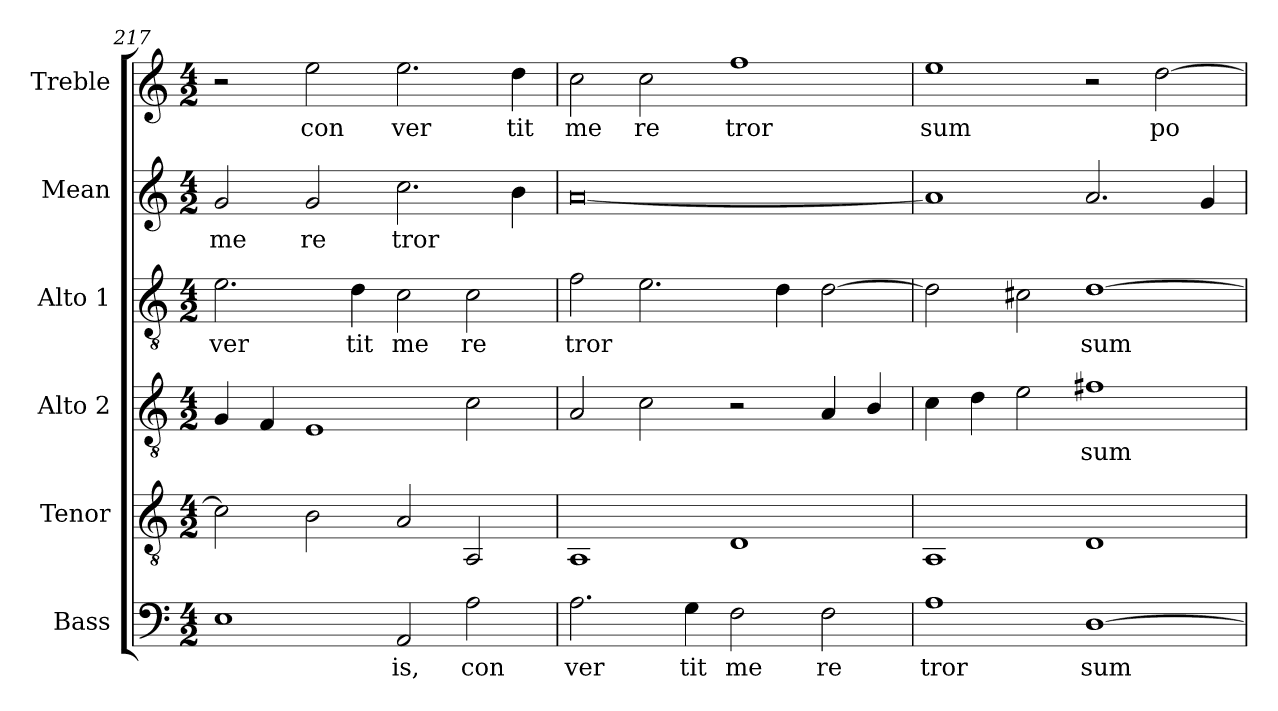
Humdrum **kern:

**kern	**text	**kern	**kern	**text	**kern	**text	**kern	**text	**kern	**text
*part6	*part6	*part5	*part4	*part4	*part3	*part3	*part2	*part2	*part1	*part1
*staff6	*staff6	*staff5	*staff4	*staff4	*staff3	*staff3	*staff2	*staff2	*staff1	*staff1
*I"Bass	*	*I"Tenor	*I"Alto 2	*	*I"Alto 1	*	*I"Mean	*	*I"Treble	*
*I'B.	*	*I'T.	*I'A2.	*	*I'A1	*	*I'M.	*	*I'Tr.	*
*clefF4	*	*clefGv2	*clefGv2	*	*clefGv2	*	*clefG2	*	*clefG2	*
*	*	*ITrd7c12	*ITrd7c12	*	*ITrd7c12	*	*	*	*	*
*k[]	*	*k[]	*k[]	*	*k[]	*	*k[]	*	*k[]	*
*C:	*	*C:	*C:	*	*C:	*	*C:	*	*C:	*
*M4/2	*	*M4/2	*M4/2	*	*M4/2	*	*M4/2	*	*M4/2	*
=217	=217	=217	=217	=217	=217	=217	=217	=217	=217	=217
!	!	!	!	!	!	!LO:LY:b:color=#000000	!	!	!	!
!	!	!	!	!	!	!	!	!LO:LY:b:color=#000000	!	!
1Ei	.	2Ci\]	4GGi/	.	2.Ei\	ver	2gi/	me	2r	.
.	.	.	4FFi/	.	.	.	.	.	.	.
!	!	!	!	!	!	!	!	!LO:LY:b:color=#000000	!	!
!	!	!	!	!	!	!	!	!	!	!LO:LY:b:color=#000000
.	.	2BBi\	1EEi	.	.	.	2gi/	re	2eei\	con
!	!	!	!	!	!	!LO:LY:b:color=#000000	!	!	!	!
.	.	.	.	.	4Di\	tit	.	.	.	.
!	!LO:LY:b:color=#000000	!	!	!	!	!	!	!	!	!
!	!	!	!	!	!	!LO:LY:b:color=#000000	!	!	!	!
!	!	!	!	!	!	!	!	!LO:LY:b:color=#000000	!	!
!	!	!	!	!	!	!	!	!	!	!LO:LY:b:color=#000000
2AAi/	is,	2AAi/	.	.	2Ci\	me	2.cci\	tror	2.eei\	ver
!	!LO:LY:b:color=#000000	!	!	!	!	!	!	!	!	!
!	!	!	!	!	!	!LO:LY:b:color=#000000	!	!	!	!
2Ai\	con	2AAAi/	2Ci\	.	2Ci\	re	.	.	.	.
!	!	!	!	!	!	!	!	!	!	!LO:LY:b:color=#000000
.	.	.	.	.	.	.	4bi\	.	4ddi\	tit
=218	=218	=218	=218	=218	=218	=218	=218	=218	=218	=218
!	!LO:LY:b:color=#000000	!	!	!	!	!	!	!	!	!
!	!	!	!	!	!	!LO:LY:b:color=#000000	!	!	!	!
!	!	!	!	!	!	!	!	!	!	!LO:LY:b:color=#000000
2.Ai\	ver	1AAAi	2AAi/	.	2Fi\	tror	[<0ai	.	2cci\	me
!	!	!	!	!	!	!	!	!	!	!LO:LY:b:color=#000000
.	.	.	2Ci\	.	2.Ei\	.	.	.	2cci\	re
!	!LO:LY:b:color=#000000	!	!	!	!	!	!	!	!	!
4Gi\	tit	.	.	.	.	.	.	.	.	.
!	!LO:LY:b:color=#000000	!	!	!	!	!	!	!	!	!
!	!	!	!	!	!	!	!	!	!	!LO:LY:b:color=#000000
2Fi\	me	1DDi	2r	.	.	.	.	.	1ffi	tror
.	.	.	.	.	4Di\	.	.	.	.	.
!	!LO:LY:b:color=#000000	!	!	!	!	!	!	!	!	!
2Fi\	re	.	4AAi/	.	[>2Di\	.	.	.	.	.
.	.	.	4BBi/	.	.	.	.	.	.	.
=219	=219	=219	=219	=219	=219	=219	=219	=219	=219	=219
!	!LO:LY:b:color=#000000	!	!	!	!	!	!	!	!	!
!	!	!	!	!	!	!	!	!	!	!LO:LY:b:color=#000000
1Ai	tror	1AAAi	4Ci\	.	2Di\]	.	1ai]	.	1eei	sum
.	.	.	4Di\	.	.	.	.	.	.	.
.	.	.	2Ei\	.	2C#Xi\	.	.	.	.	.
!	!LO:LY:b:color=#000000	!	!	!	!	!	!	!	!	!
!	!	!	!	!LO:LY:b:color=#000000	!	!	!	!	!	!
!	!	!	!	!	!	!LO:LY:b:color=#000000	!	!	!	!
[>1Di	sum	1DDi	1F#Xi	sum	[>1Di	sum	2.ai/	.	2r	.
!	!	!	!	!	!	!	!	!	!	!LO:LY:b:color=#000000
.	.	.	.	.	.	.	.	.	[>2ddi\	po
.	.	.	.	.	.	.	4gi/	.	.	.
=	=	=	=	=	=	=	=	=	=	=
*-	*-	*-	*-	*-	*-	*-	*-	*-	*-	*-
